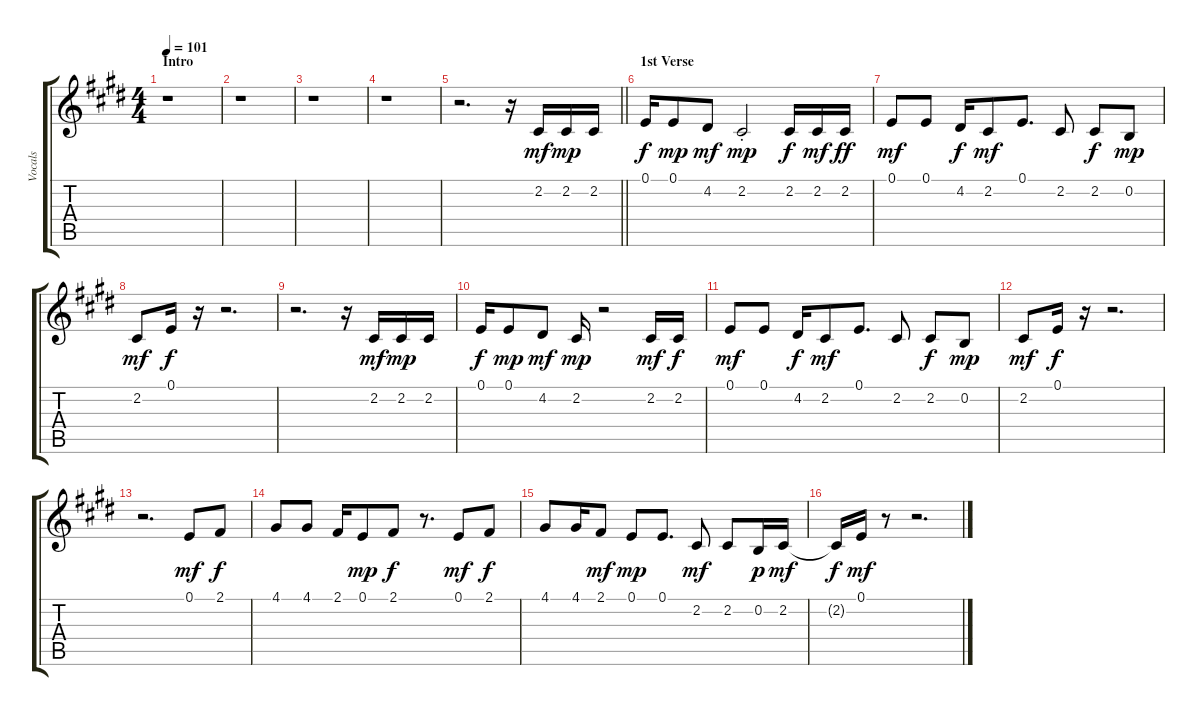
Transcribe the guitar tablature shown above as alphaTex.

\track ("Vocals" "Vocals") {instrument lead6voice}
\staff {score tabs}
\tuning (E4 B3 G3 D3 A2 E2) {hide}
\ts (4 4)
\section ("" "Intro")
\tempo 101
\clef g2
\ks e
r.1{dy mf instrument lead6voice} |
r.1 |
r.1 |
r.1 |
\barLineRight lightlight
r.2{d} r.16 2.2.16 2.2.16{dy mp} 2.2.16 |
\section ("" "1st Verse")
0.1.16{dy f} 0.1.8{dy mp} 4.2.8{dy mf} 2.2{st}.2{dy mp} 2.2.16{dy f} 2.2.16{dy mf} 2.2.16{dy ff} |
0.1.8{dy mf} 0.1.8 4.2.16{dy f} 2.2.8{dy mf} 0.1.8{d} 2.2.8 2.2.8{dy f} 0.2.8{dy mp} |
2.2.8{dy mf} 0.1.16{dy f} r.16 r.2{d} |
r.2{d} r.16 2.2.16{dy mf} 2.2.16{dy mp} 2.2.16 |
0.1.16{dy f} 0.1.8{dy mp} 4.2.8{dy mf} 2.2.16{dy mp} r.2 2.2.16{dy mf} 2.2.16{dy f} |
0.1.8{dy mf} 0.1.8 4.2.16{dy f} 2.2.8{dy mf} 0.1.8{d} 2.2.8 2.2.8{dy f} 0.2.8{dy mp} |
2.2.8{dy mf} 0.1.16{dy f} r.16 r.2{d} |
r.2{d} 0.1.8{dy mf} 2.1.8{dy f} |
4.1.8 4.1.8 2.1.16 0.1.8{dy mp} 2.1.8{dy f} r.8{d} 0.1.8{dy mf} 2.1.8{dy f} |
4.1.8 4.1.16 2.1.8{dy mf} 0.1.8{dy mp} 0.1.8{d} 2.2.8{dy mf} 2.2.8 0.2.16{dy p} 2.2.16{dy mf} |
2.2{t}.16{dy f} 0.1.16{dy mf} r.8 r.2{d}
